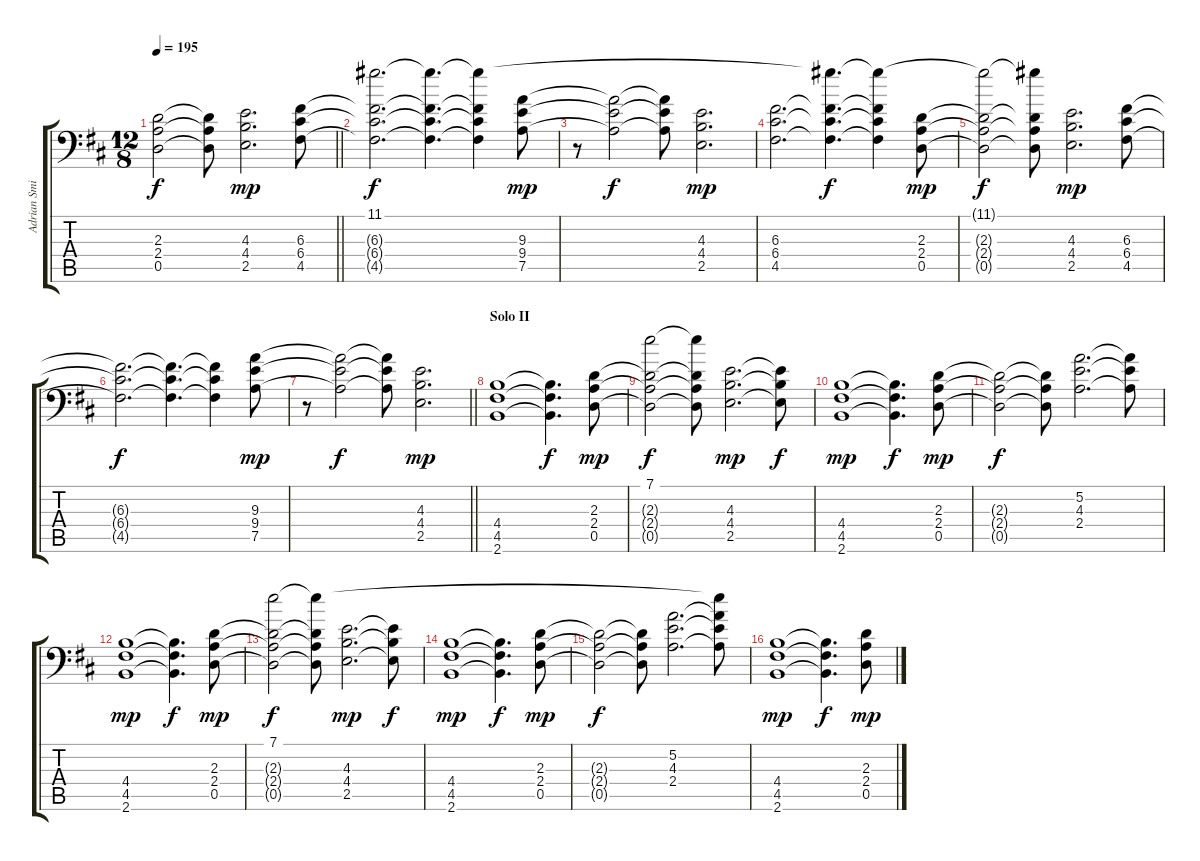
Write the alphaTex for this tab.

\track ("Adrian Smith" "Adrian Smi") {instrument distortionguitar}
\staff {score tabs}
\tuning (A3 E3 C3 G2 D2 A1) {hide}
\ts (12 8)
\tempo 195
\clef f4
\barLineRight lightlight
\ks d
(2.3{t} 2.4{t} 0.5{t}).2{dy f} (2.3{t} 2.4{t} 0.5{t}).8 (4.3 4.4 2.5).2{d dy mp} (6.3 6.4 4.5).8 |
(11.1{t} 6.3{t} 6.4{t} 4.5{t}).2{d dy f} (11.1{t} 6.3{t} 6.4{t} 4.5{t}).4{d} (11.1{t} 6.3{t} 6.4{t} 4.5{t}).4 (9.3 9.4 7.5).8{dy mp} |
r.8 (9.3{t} 9.4{t} 7.5{t}).2{dy f} (9.3{t} 9.4{t} 7.5{t}).8 (4.3 4.4 2.5).2{d dy mp} |
(6.3 6.4 4.5).2{d} (11.1{t} 6.3{t} 6.4{t} 4.5{t}).4{d dy f} (11.1{t} 6.3{t} 6.4{t} 4.5{t}).4 (2.3 2.4 0.5).8{dy mp} |
(11.1{t} 2.3{t} 2.4{t} 0.5{t}).2{dy f} (11.1{t} 2.3{t} 2.4{t} 0.5{t}).8 (4.3 4.4 2.5).2{d dy mp} (6.3 6.4 4.5).8 |
(6.3{t} 6.4{t} 4.5{t}).2{d dy f} (6.3{t} 6.4{t} 4.5{t}).4{d} (6.3{t} 6.4{t} 4.5{t}).4 (9.3 9.4 7.5).8{dy mp} |
\barLineRight lightlight
r.8 (9.3{t} 9.4{t} 7.5{t}).2{dy f} (9.3{t} 9.4{t} 7.5{t}).8 (4.3 4.4 2.5).2{d dy mp} |
\section ("" "Solo II")
(4.4 4.5 2.6).1 (4.4{t} 4.5{t} 2.6{t}).4{d dy f} (2.3 2.4 0.5).8{dy mp} |
(7.1 2.3{t} 2.4{t} 0.5{t}).2{dy f} (7.1{t} 2.3{t} 2.4{t} 0.5{t}).8 (4.3 4.4 2.5).2{d dy mp} (4.3{t} 4.4{t} 2.5{t}).8{dy f} |
(4.4 4.5 2.6).1{dy mp} (4.4{t} 4.5{t} 2.6{t}).4{d dy f} (2.3 2.4 0.5).8{dy mp} |
(2.3{t} 2.4{t} 0.5{t}).2{dy f} (2.3{t} 2.4{t} 0.5{t}).8 (5.2 4.3 2.4).2{d} (5.2{t} 4.3{t} 2.4{t}).8 |
(4.4 4.5 2.6).1{dy mp} (4.4{t} 4.5{t} 2.6{t}).4{d dy f} (2.3 2.4 0.5).8{dy mp} |
(7.1 2.3{t} 2.4{t} 0.5{t}).2{dy f} (7.1{t} 2.3{t} 2.4{t} 0.5{t}).8 (4.3 4.4 2.5).2{d dy mp} (4.3{t} 4.4{t} 2.5{t}).8{dy f} |
(4.4 4.5 2.6).1{dy mp} (4.4{t} 4.5{t} 2.6{t}).4{d dy f} (2.3 2.4 0.5).8{dy mp} |
(2.3{t} 2.4{t} 0.5{t}).2{dy f} (2.3{t} 2.4{t} 0.5{t}).8 (5.2 4.3 2.4).2{d} (7.1{t} 5.2{t} 4.3{t} 2.4{t}).8 |
(4.4 4.5 2.6).1{dy mp} (4.4{t} 4.5{t} 2.6{t}).4{d dy f} (2.3 2.4 0.5).8{dy mp}
